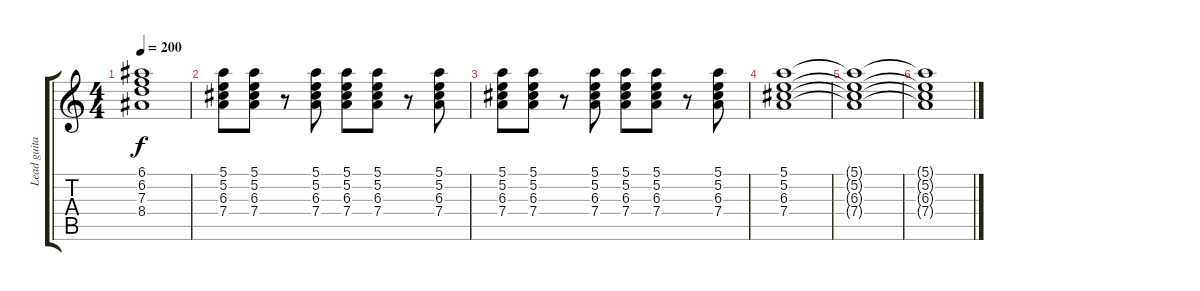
\track ("Lead guitar" "Lead guita") {instrument electricguitarjazz}
\staff {score tabs}
\tuning (E4 B3 G3 D3 A2 E2) {hide}
\ts (4 4)
\tempo 200
\clef g2
\ks c
(6.1 6.2 7.3 8.4).1{dy f} |
(5.1 5.2 6.3 7.4).8 (5.1 5.2 6.3 7.4).8 r.8 (5.1 5.2 6.3 7.4).8 (5.1 5.2 6.3 7.4).8 (5.1 5.2 6.3 7.4).8 r.8 (5.1 5.2 6.3 7.4).8 |
(5.1 5.2 6.3 7.4).8 (5.1 5.2 6.3 7.4).8 r.8 (5.1 5.2 6.3 7.4).8 (5.1 5.2 6.3 7.4).8 (5.1 5.2 6.3 7.4).8 r.8 (5.1 5.2 6.3 7.4).8 |
(5.1 5.2 6.3 7.4).1 |
(5.1{t} 5.2{t} 6.3{t} 7.4{t}).1 |
(5.1{t} 5.2{t} 6.3{t} 7.4{t}).1
